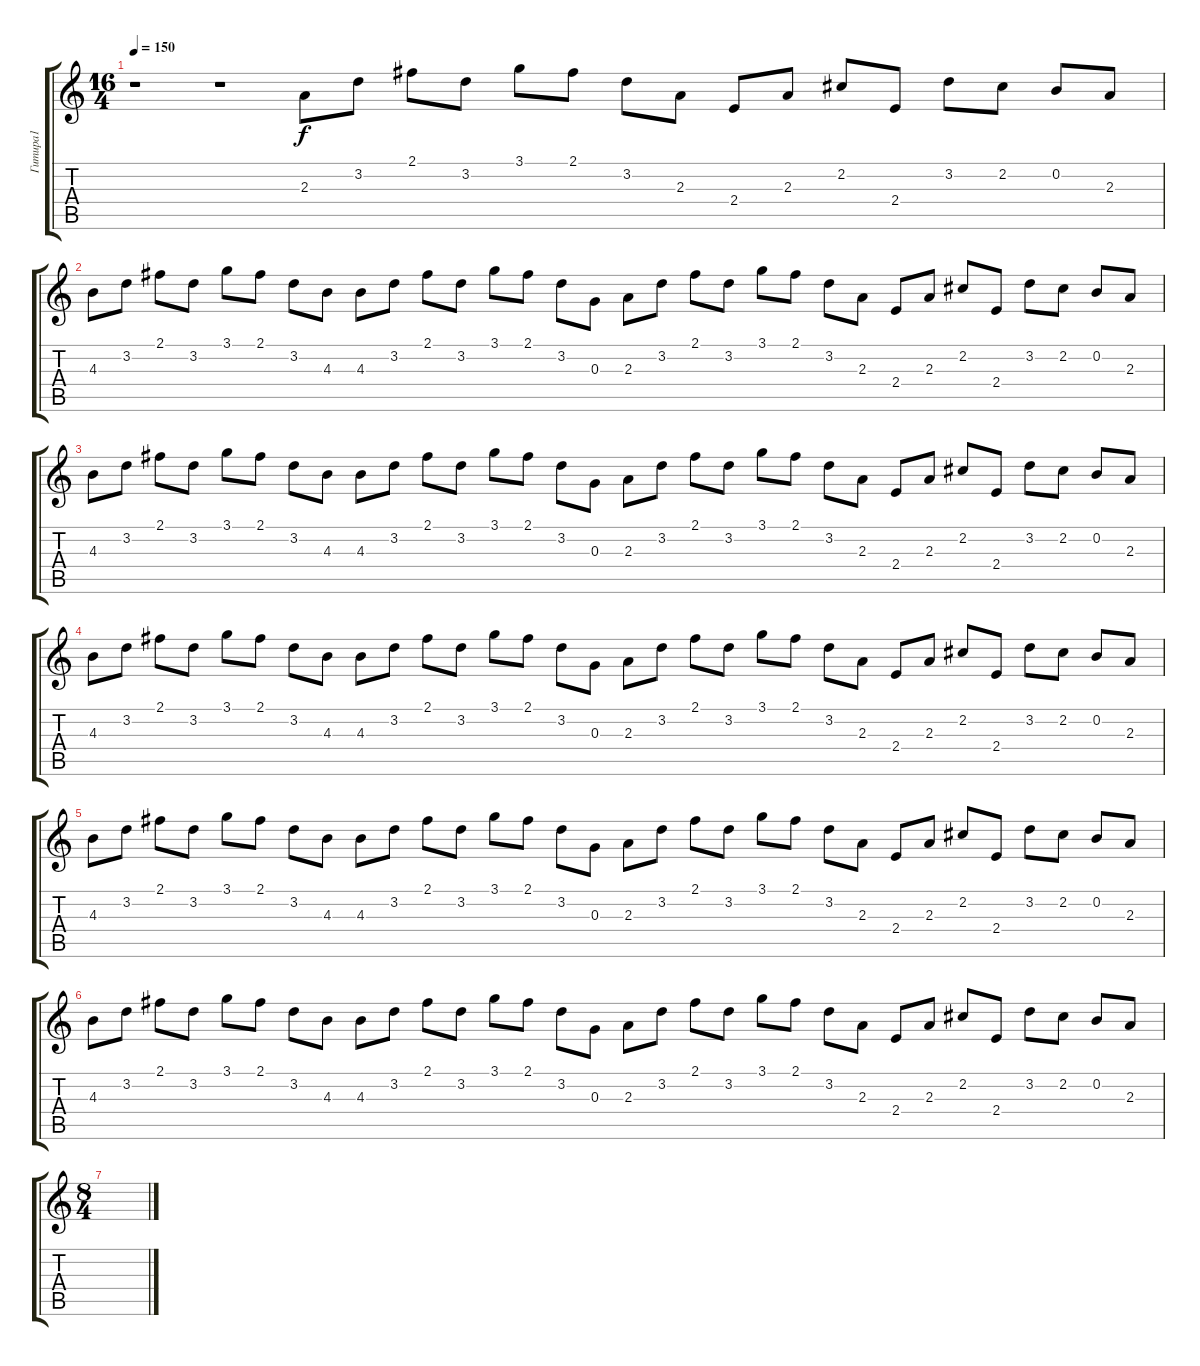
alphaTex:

\track ("Гитира1" "Гитира1") {instrument acousticguitarsteel}
\staff {score tabs}
\tuning (E4 B3 G3 D3 A2 E2) {hide}
\ts (16 4)
\tempo 150
\clef g2
\ks c
r.1{dy f instrument acousticguitarsteel} r.1 2.3.8 3.2.8 2.1.8 3.2.8 3.1.8 2.1.8 3.2.8 2.3.8 2.4.8 2.3.8 2.2.8 2.4.8 3.2.8 2.2.8 0.2.8 2.3.8 |
4.3.8 3.2.8 2.1.8 3.2.8 3.1.8 2.1.8 3.2.8 4.3.8 4.3.8 3.2.8 2.1.8 3.2.8 3.1.8 2.1.8 3.2.8 0.3.8 2.3.8 3.2.8 2.1.8 3.2.8 3.1.8 2.1.8 3.2.8 2.3.8 2.4.8 2.3.8 2.2.8 2.4.8 3.2.8 2.2.8 0.2.8 2.3.8 |
4.3.8 3.2.8 2.1.8 3.2.8 3.1.8 2.1.8 3.2.8 4.3.8 4.3.8 3.2.8 2.1.8 3.2.8 3.1.8 2.1.8 3.2.8 0.3.8 2.3.8 3.2.8 2.1.8 3.2.8 3.1.8 2.1.8 3.2.8 2.3.8 2.4.8 2.3.8 2.2.8 2.4.8 3.2.8 2.2.8 0.2.8 2.3.8 |
4.3.8 3.2.8 2.1.8 3.2.8 3.1.8 2.1.8 3.2.8 4.3.8 4.3.8 3.2.8 2.1.8 3.2.8 3.1.8 2.1.8 3.2.8 0.3.8 2.3.8 3.2.8 2.1.8 3.2.8 3.1.8 2.1.8 3.2.8 2.3.8 2.4.8 2.3.8 2.2.8 2.4.8 3.2.8 2.2.8 0.2.8 2.3.8 |
4.3.8 3.2.8 2.1.8 3.2.8 3.1.8 2.1.8 3.2.8 4.3.8 4.3.8 3.2.8 2.1.8 3.2.8 3.1.8 2.1.8 3.2.8 0.3.8 2.3.8 3.2.8 2.1.8 3.2.8 3.1.8 2.1.8 3.2.8 2.3.8 2.4.8 2.3.8 2.2.8 2.4.8 3.2.8 2.2.8 0.2.8 2.3.8 |
4.3.8 3.2.8 2.1.8 3.2.8 3.1.8 2.1.8 3.2.8 4.3.8 4.3.8 3.2.8 2.1.8 3.2.8 3.1.8 2.1.8 3.2.8 0.3.8 2.3.8 3.2.8 2.1.8 3.2.8 3.1.8 2.1.8 3.2.8 2.3.8 2.4.8 2.3.8 2.2.8 2.4.8 3.2.8 2.2.8 0.2.8 2.3.8 |
\ts (8 4)
